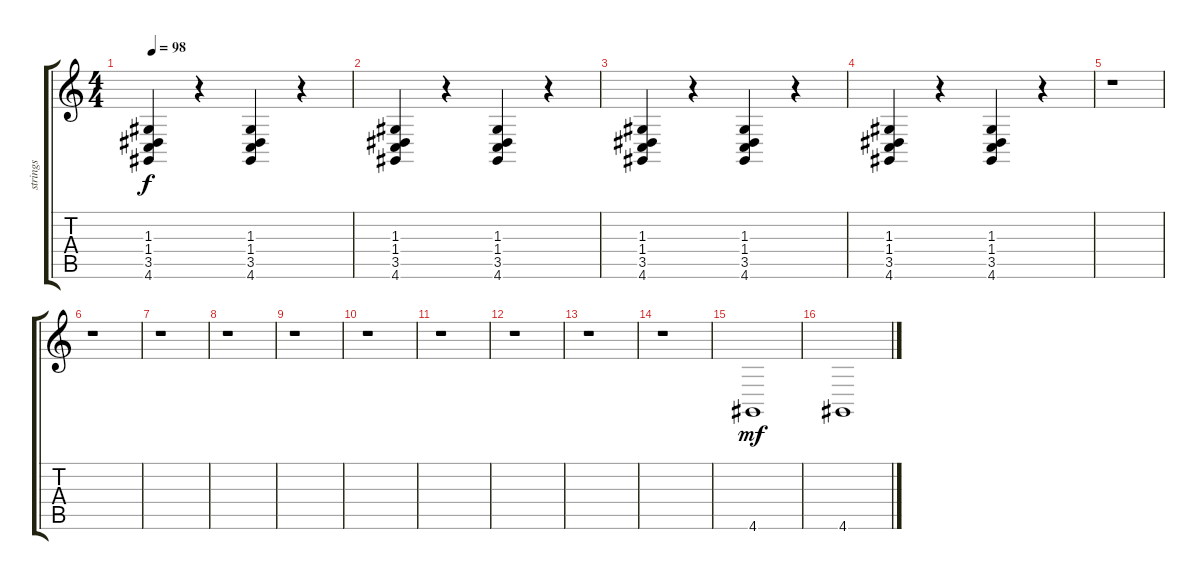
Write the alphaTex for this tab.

\track ("strings" "strings") {instrument stringensemble1}
\staff {score tabs}
\tuning (E4 B3 G3 D3 A2 E2) {hide}
\ts (4 4)
\tempo 98
\clef g2
\ks c
(1.3 1.4 3.5 4.6).4{dy f} r.4 (1.3 1.4 3.5 4.6).4 r.4 |
(1.3 1.4 3.5 4.6).4 r.4 (1.3 1.4 3.5 4.6).4 r.4 |
(1.3 1.4 3.5 4.6).4 r.4 (1.3 1.4 3.5 4.6).4 r.4 |
(1.3 1.4 3.5 4.6).4 r.4 (1.3 1.4 3.5 4.6).4 r.4 |
r.1 |
r.1 |
r.1 |
r.1 |
r.1 |
r.1 |
r.1 |
r.1 |
r.1 |
r.1 |
4.6.1{dy mf} |
4.6.1
